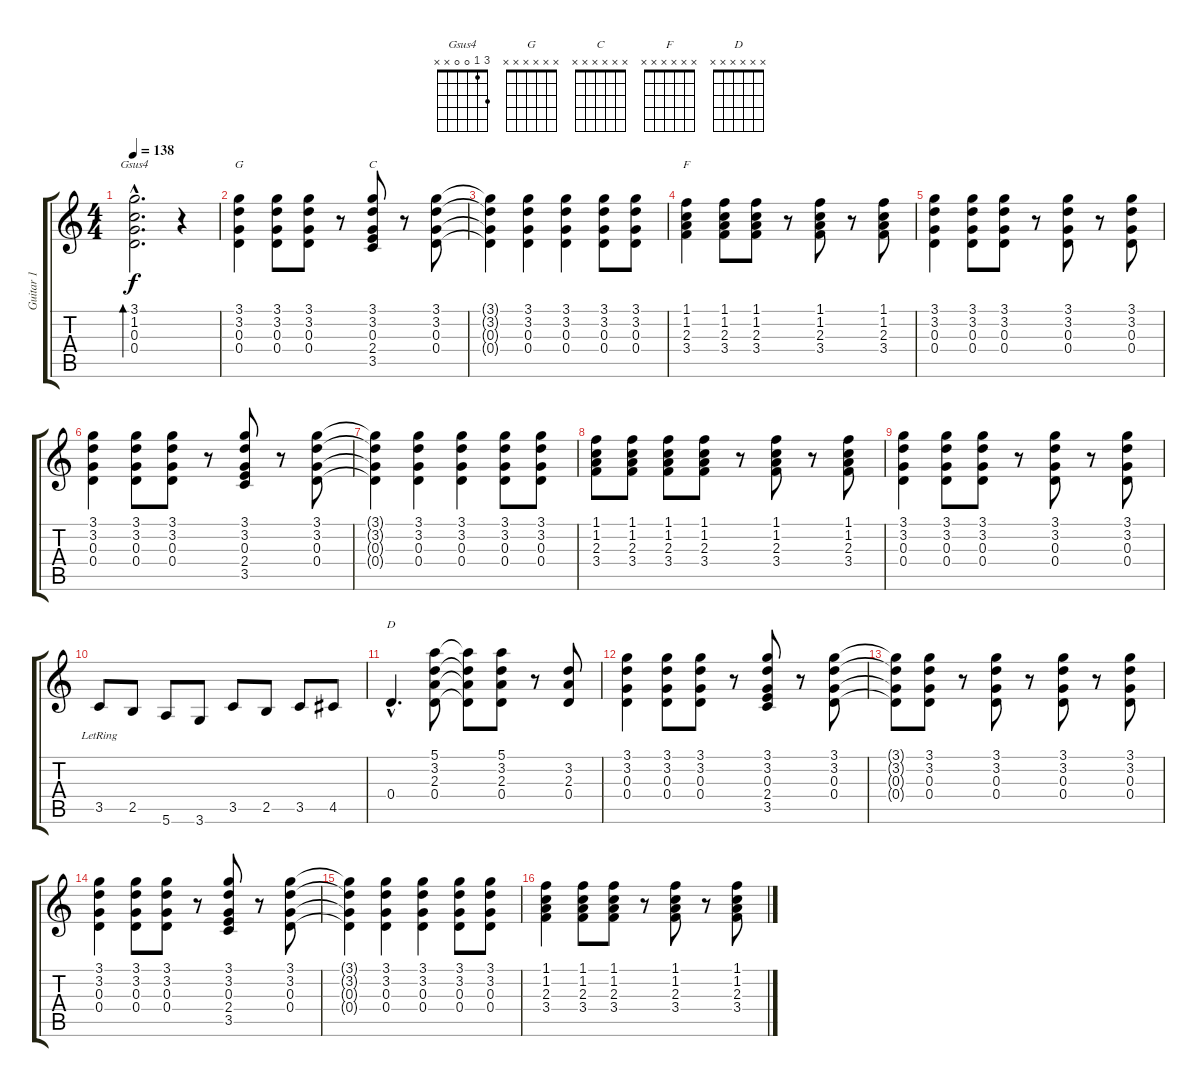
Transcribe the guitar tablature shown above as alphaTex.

\track ("Guitar 1" "Guitar 1") {instrument electricguitarclean}
\staff {score tabs}
\tuning (E4 B3 G3 D3 A2 E2) {hide}
\chord ("Gsus4" 3 1 0 0 x x)
\chord ("G" x x x x x x)
\chord ("C" x x x x x x)
\chord ("F" x x x x x x)
\chord ("D" x x x x x x)
\ts (4 4)
\tempo 138
\clef g2
\ks c
(3.1{hac} 1.2{hac} 0.3{hac} 0.4{hac}).2{d bd 480 ch "Gsus4" dy f instrument electricguitarclean} r.4 |
(3.1 3.2 0.3 0.4).4{ch "G"} (3.1 3.2 0.3 0.4).8 (3.1 3.2 0.3 0.4).8 r.8 (3.1 3.2 0.3 2.4 3.5).8{ch "C"} r.8 (3.1 3.2 0.3 0.4).8 |
(3.1{t} 3.2{t} 0.3{t} 0.4{t}).4 (3.1 3.2 0.3 0.4).4 (3.1 3.2 0.3 0.4).4 (3.1 3.2 0.3 0.4).8 (3.1 3.2 0.3 0.4).8 |
(1.1 1.2 2.3 3.4).4{ch "F"} (1.1 1.2 2.3 3.4).8 (1.1 1.2 2.3 3.4).8 r.8 (1.1 1.2 2.3 3.4).8 r.8 (1.1 1.2 2.3 3.4).8 |
(3.1 3.2 0.3 0.4).4 (3.1 3.2 0.3 0.4).8 (3.1 3.2 0.3 0.4).8 r.8 (3.1 3.2 0.3 0.4).8 r.8 (3.1 3.2 0.3 0.4).8 |
(3.1 3.2 0.3 0.4).4 (3.1 3.2 0.3 0.4).8 (3.1 3.2 0.3 0.4).8 r.8 (3.1 3.2 0.3 2.4 3.5).8 r.8 (3.1 3.2 0.3 0.4).8 |
(3.1{t} 3.2{t} 0.3{t} 0.4{t}).4 (3.1 3.2 0.3 0.4).4 (3.1 3.2 0.3 0.4).4 (3.1 3.2 0.3 0.4).8 (3.1 3.2 0.3 0.4).8 |
(1.1 1.2 2.3 3.4).8 (1.1 1.2 2.3 3.4).8 (1.1 1.2 2.3 3.4).8 (1.1 1.2 2.3 3.4).8 r.8 (1.1 1.2 2.3 3.4).8 r.8 (1.1 1.2 2.3 3.4).8 |
(3.1 3.2 0.3 0.4).4 (3.1 3.2 0.3 0.4).8 (3.1 3.2 0.3 0.4).8 r.8 (3.1 3.2 0.3 0.4).8 r.8 (3.1 3.2 0.3 0.4).8 |
3.5{lr}.8 2.5.8 5.6.8 3.6.8 3.5.8 2.5.8 3.5.8 4.5.8 |
0.4{hac}.4{d ch "D"} (5.1 3.2 2.3 0.4).8 (5.1{t} 3.2{t} 2.3{t} 0.4{t}).8 (5.1 3.2 2.3 0.4).8 r.8 (3.2 2.3 0.4).8 |
(3.1 3.2 0.3 0.4).4 (3.1 3.2 0.3 0.4).8 (3.1 3.2 0.3 0.4).8 r.8 (3.1 3.2 0.3 2.4 3.5).8 r.8 (3.1 3.2 0.3 0.4).8 |
(3.1{t} 3.2{t} 0.3{t} 0.4{t}).8 (3.1 3.2 0.3 0.4).8 r.8 (3.1 3.2 0.3 0.4).8 r.8 (3.1 3.2 0.3 0.4).8 r.8 (3.1 3.2 0.3 0.4).8 |
(3.1 3.2 0.3 0.4).4 (3.1 3.2 0.3 0.4).8 (3.1 3.2 0.3 0.4).8 r.8 (3.1 3.2 0.3 2.4 3.5).8 r.8 (3.1 3.2 0.3 0.4).8 |
(3.1{t} 3.2{t} 0.3{t} 0.4{t}).4 (3.1 3.2 0.3 0.4).4 (3.1 3.2 0.3 0.4).4 (3.1 3.2 0.3 0.4).8 (3.1 3.2 0.3 0.4).8 |
(1.1 1.2 2.3 3.4).4 (1.1 1.2 2.3 3.4).8 (1.1 1.2 2.3 3.4).8 r.8 (1.1 1.2 2.3 3.4).8 r.8 (1.1 1.2 2.3 3.4).8
